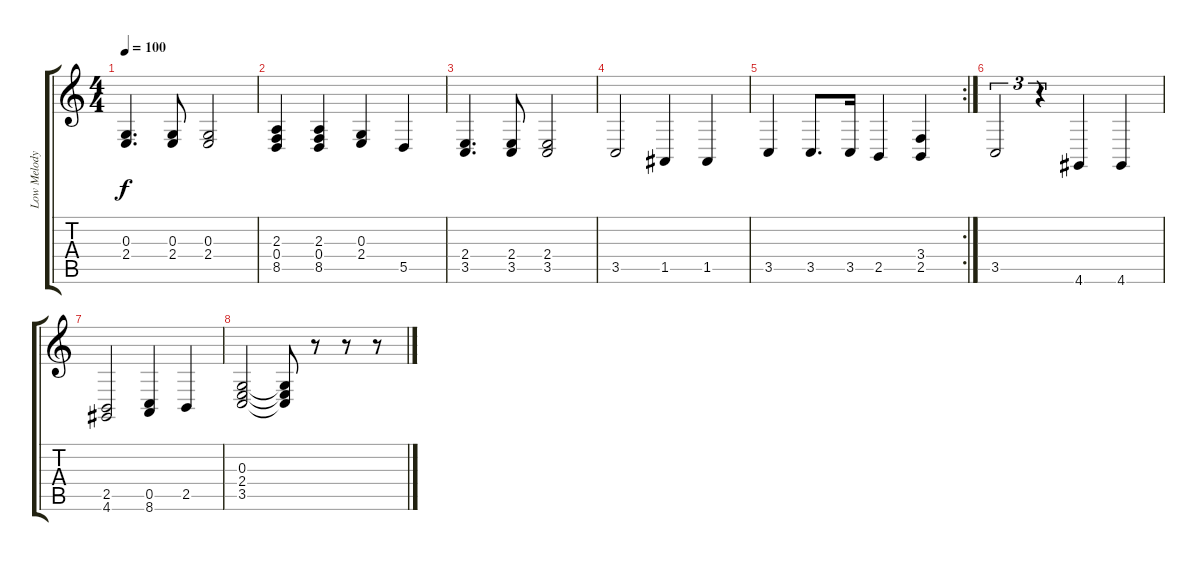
\track ("Low Melody Right Hand" "Low Melody") {instrument acousticgrandpiano}
\staff {score tabs}
\tuning (E4 B3 G3 D3 A2 E2) {hide}
\ts (4 4)
\tempo 100
\clef g2
\ks c
(0.3 2.4).4{d dy f} (0.3 2.4).8 (0.3 2.4).2 |
(2.3 0.4 8.5).4 (2.3 0.4 8.5).4 (0.3 2.4).4 5.5.4 |
(2.4 3.5).4{d} (2.4 3.5).8 (2.4 3.5).2 |
3.5.2 1.5.4 1.5.4 |
\rc 2
3.5.4 3.5.8{d} 3.5.16 2.5.4 (3.4 2.5).4 |
3.5.2{tu (3 2)} r.4{tu (3 2)} 4.6.4 4.6.4 |
(2.5 4.6).2 (0.5 8.6).4 2.5.4 |
(0.3 2.4 3.5).2 (0.3{t} 2.4{t} 3.5{t}).8 r.8 r.8 r.8
